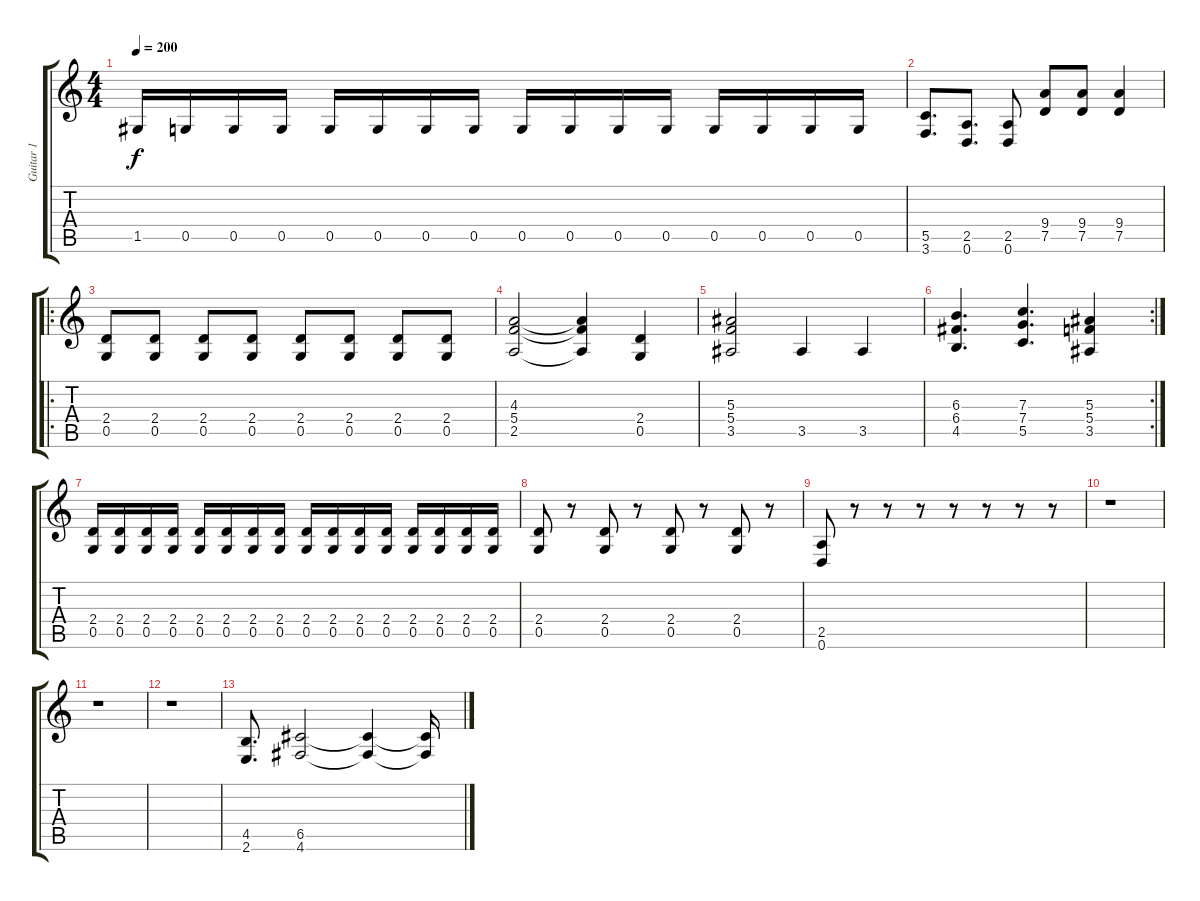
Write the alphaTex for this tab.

\track ("Guitar 1" "Guitar 1") {instrument distortionguitar}
\staff {score tabs}
\tuning (D4 A3 F3 C3 G2 D2) {hide}
\ts (4 4)
\tempo 200
\clef g2
\ks c
1.5.16{dy f} 0.5.16 0.5.16 0.5.16 0.5.16 0.5.16 0.5.16 0.5.16 0.5.16 0.5.16 0.5.16 0.5.16 0.5.16 0.5.16 0.5.16 0.5.16 |
(5.5 3.6).8{d} (2.5 0.6).8{d} (2.5 0.6).8 (9.4 7.5).8 (9.4 7.5).8 (9.4 7.5).4 |
\ro
(2.4 0.5).8 (2.4 0.5).8 (2.4 0.5).8 (2.4 0.5).8 (2.4 0.5).8 (2.4 0.5).8 (2.4 0.5).8 (2.4 0.5).8 |
(4.3 5.4 2.5).2 (4.3{t} 5.4{t} 2.5{t}).4 (2.4 0.5).4 |
(5.3 5.4 3.5).2 3.5.4 3.5.4 |
\rc 2
(6.3 6.4 4.5).4{d} (7.3 7.4 5.5).4{d} (5.3 5.4 3.5).4 |
(2.4 0.5).16 (2.4 0.5).16 (2.4 0.5).16 (2.4 0.5).16 (2.4 0.5).16 (2.4 0.5).16 (2.4 0.5).16 (2.4 0.5).16 (2.4 0.5).16 (2.4 0.5).16 (2.4 0.5).16 (2.4 0.5).16 (2.4 0.5).16 (2.4 0.5).16 (2.4 0.5).16 (2.4 0.5).16 |
(2.4 0.5).8 r.8 (2.4 0.5).8 r.8 (2.4 0.5).8 r.8 (2.4 0.5).8 r.8 |
(2.5 0.6).8 r.8 r.8 r.8 r.8 r.8 r.8 r.8 |
r.1 |
r.1 |
r.1 |
(4.5 2.6).8{d} (6.5 4.6).2 (6.5{t} 4.6{t}).4 (6.5{t} 4.6{t}).16
